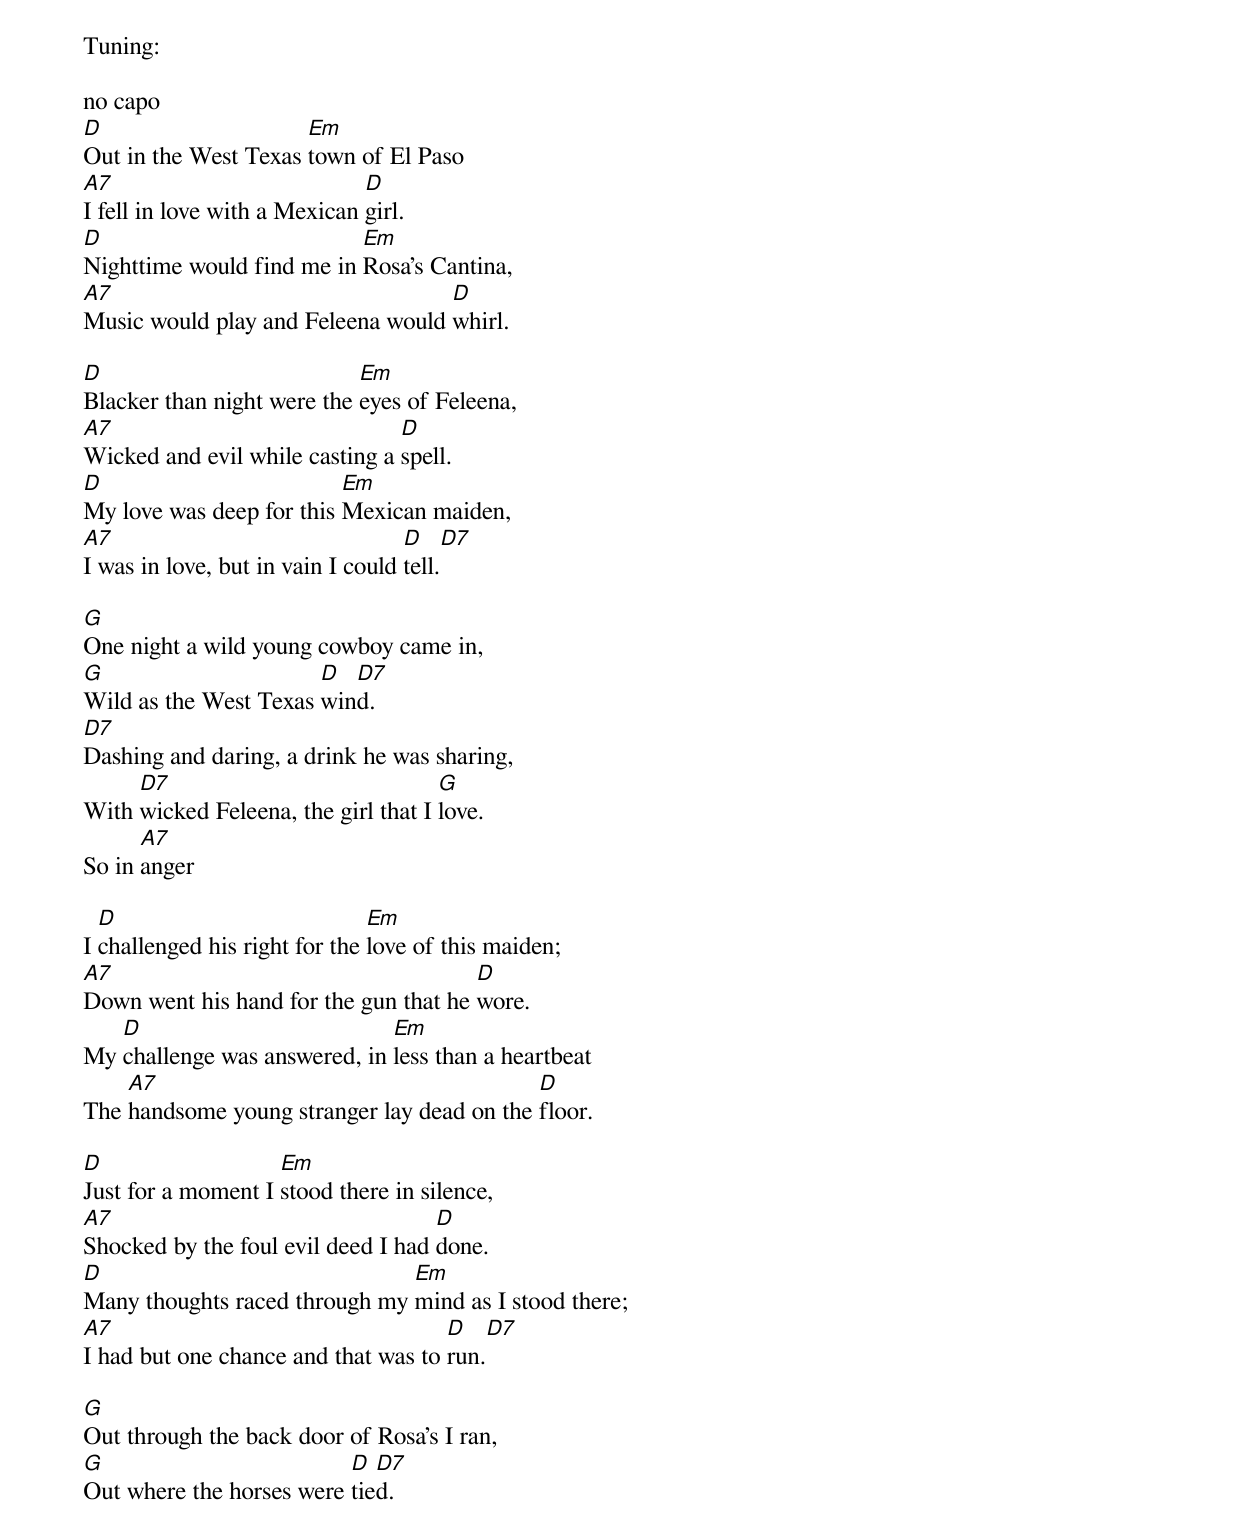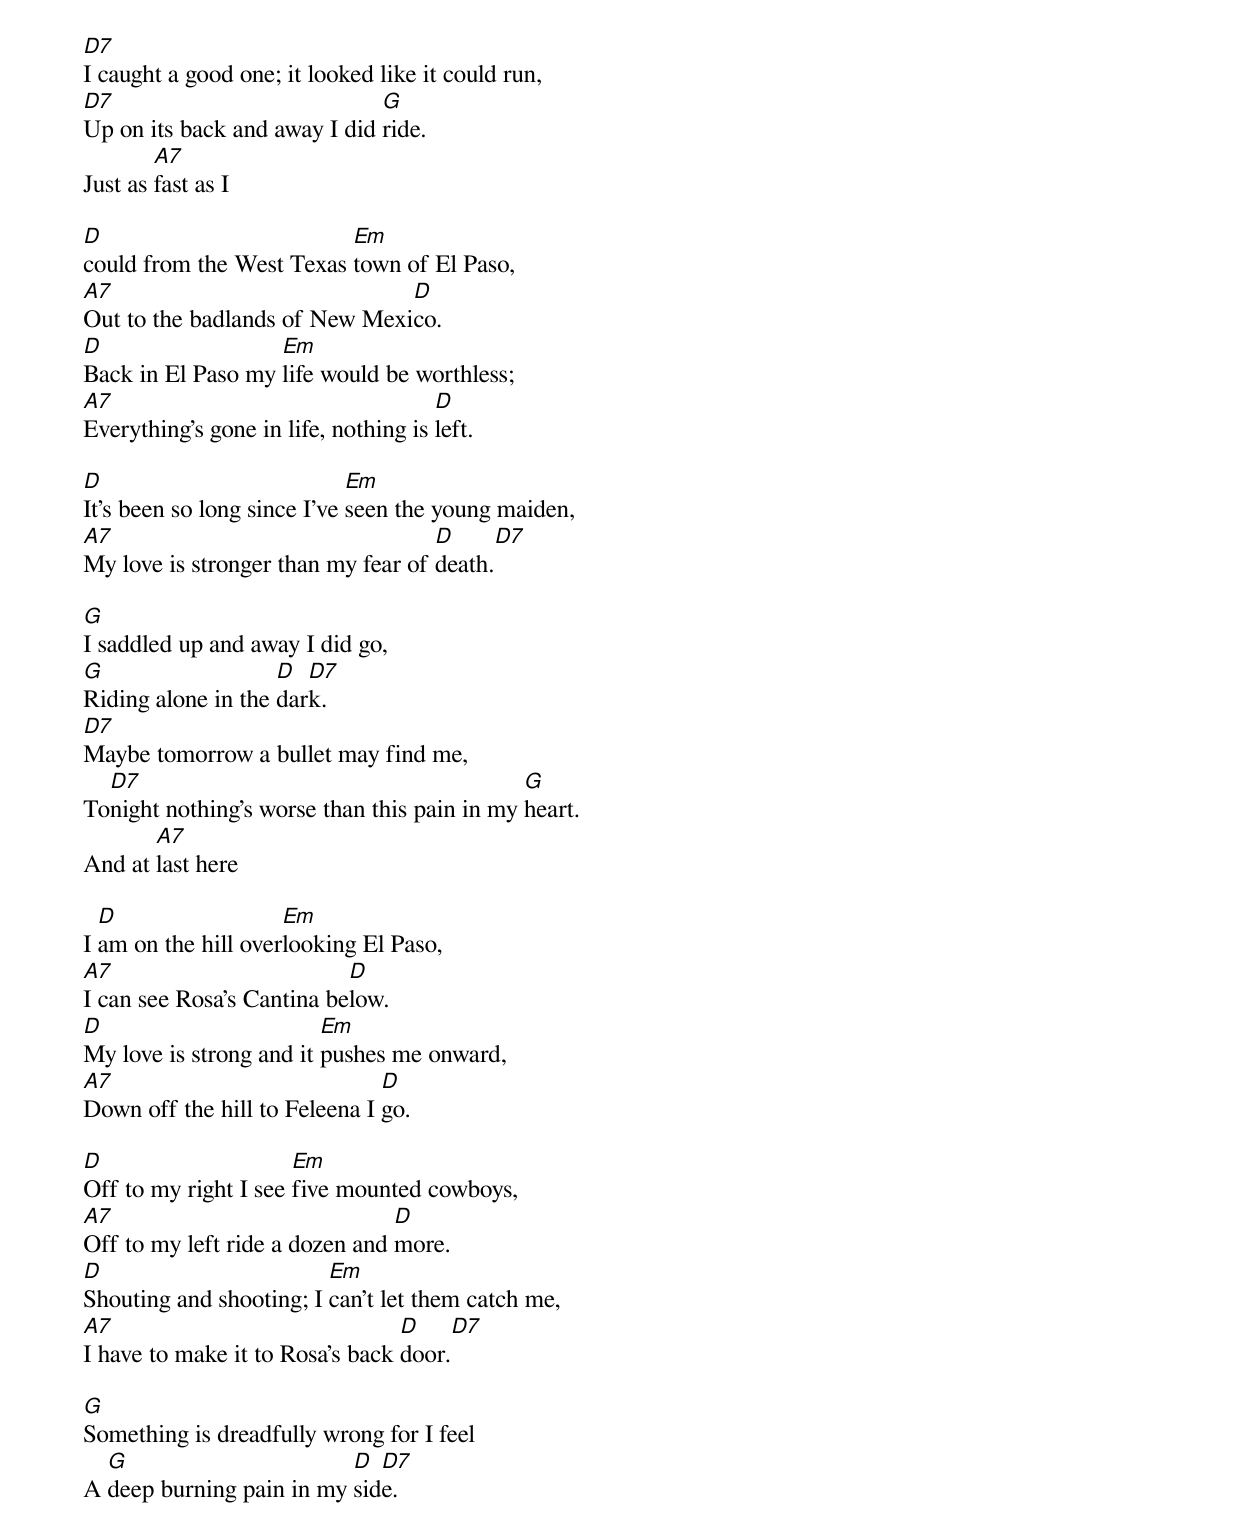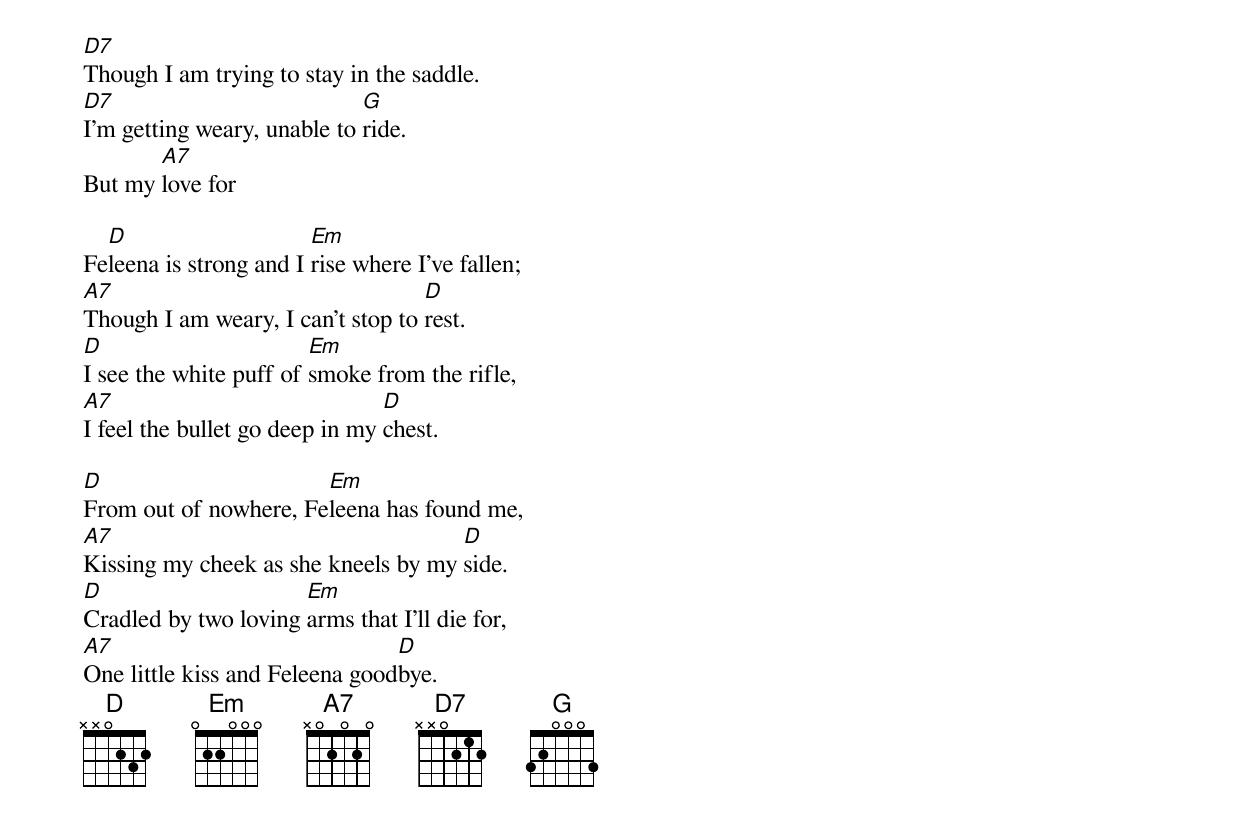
Tuning:

no capo
[D]Out in the West Texas [Em]town of El Paso
[A7]I fell in love with a Mexican [D]girl.
[D]Nighttime would find me in [Em]Rosa's Cantina,
[A7]Music would play and Feleena would [D]whirl.

[D]Blacker than night were the [Em]eyes of Feleena,
[A7]Wicked and evil while casting a [D]spell.
[D]My love was deep for this [Em]Mexican maiden,
[A7]I was in love, but in vain I could [D]tell.[D7]

[G]One night a wild young cowboy came in,
[G]Wild as the West Texas [D]win[D7]d.
[D7]Dashing and daring, a drink he was sharing,
With [D7]wicked Feleena, the girl that I [G]love.
So in [A7]anger

I [D]challenged his right for the [Em]love of this maiden;
[A7]Down went his hand for the gun that he [D]wore.
My [D]challenge was answered, in [Em]less than a heartbeat
The [A7]handsome young stranger lay dead on the [D]floor.

[D]Just for a moment I [Em]stood there in silence,
[A7]Shocked by the foul evil deed I had [D]done.
[D]Many thoughts raced through my [Em]mind as I stood there;
[A7]I had but one chance and that was to [D]run.[D7]

[G]Out through the back door of Rosa's I ran,
[G]Out where the horses were [D]tie[D7]d.
[D7]I caught a good one; it looked like it could run,
[D7]Up on its back and away I did [G]ride.
Just as [A7]fast as I

[D]could from the West Texas [Em]town of El Paso,
[A7]Out to the badlands of New Mexi[D]co.
[D]Back in El Paso my [Em]life would be worthless;
[A7]Everything's gone in life, nothing is [D]left.

[D]It's been so long since I've [Em]seen the young maiden,
[A7]My love is stronger than my fear of [D]death.[D7]

[G]I saddled up and away I did go,
[G]Riding alone in the [D]dar[D7]k.
[D7]Maybe tomorrow a bullet may find me,
To[D7]night nothing's worse than this pain in my [G]heart.
And at [A7]last here

I [D]am on the hill over[Em]looking El Paso,
[A7]I can see Rosa's Cantina be[D]low.
[D]My love is strong and it [Em]pushes me onward,
[A7]Down off the hill to Feleena I [D]go.

[D]Off to my right I see [Em]five mounted cowboys,
[A7]Off to my left ride a dozen and [D]more.
[D]Shouting and shooting; I [Em]can't let them catch me,
[A7]I have to make it to Rosa's back [D]door.[D7]

[G]Something is dreadfully wrong for I feel
A [G]deep burning pain in my [D]sid[D7]e.
[D7]Though I am trying to stay in the saddle.
[D7]I'm getting weary, unable to [G]ride.
But my [A7]love for

Fe[D]leena is strong and I [Em]rise where I've fallen;
[A7]Though I am weary, I can't stop to [D]rest.
[D]I see the white puff of [Em]smoke from the rifle,
[A7]I feel the bullet go deep in my [D]chest.

[D]From out of nowhere, Fe[Em]leena has found me,
[A7]Kissing my cheek as she kneels by my [D]side.
[D]Cradled by two loving [Em]arms that I'll die for,
[A7]One little kiss and Feleena good[D]bye.
